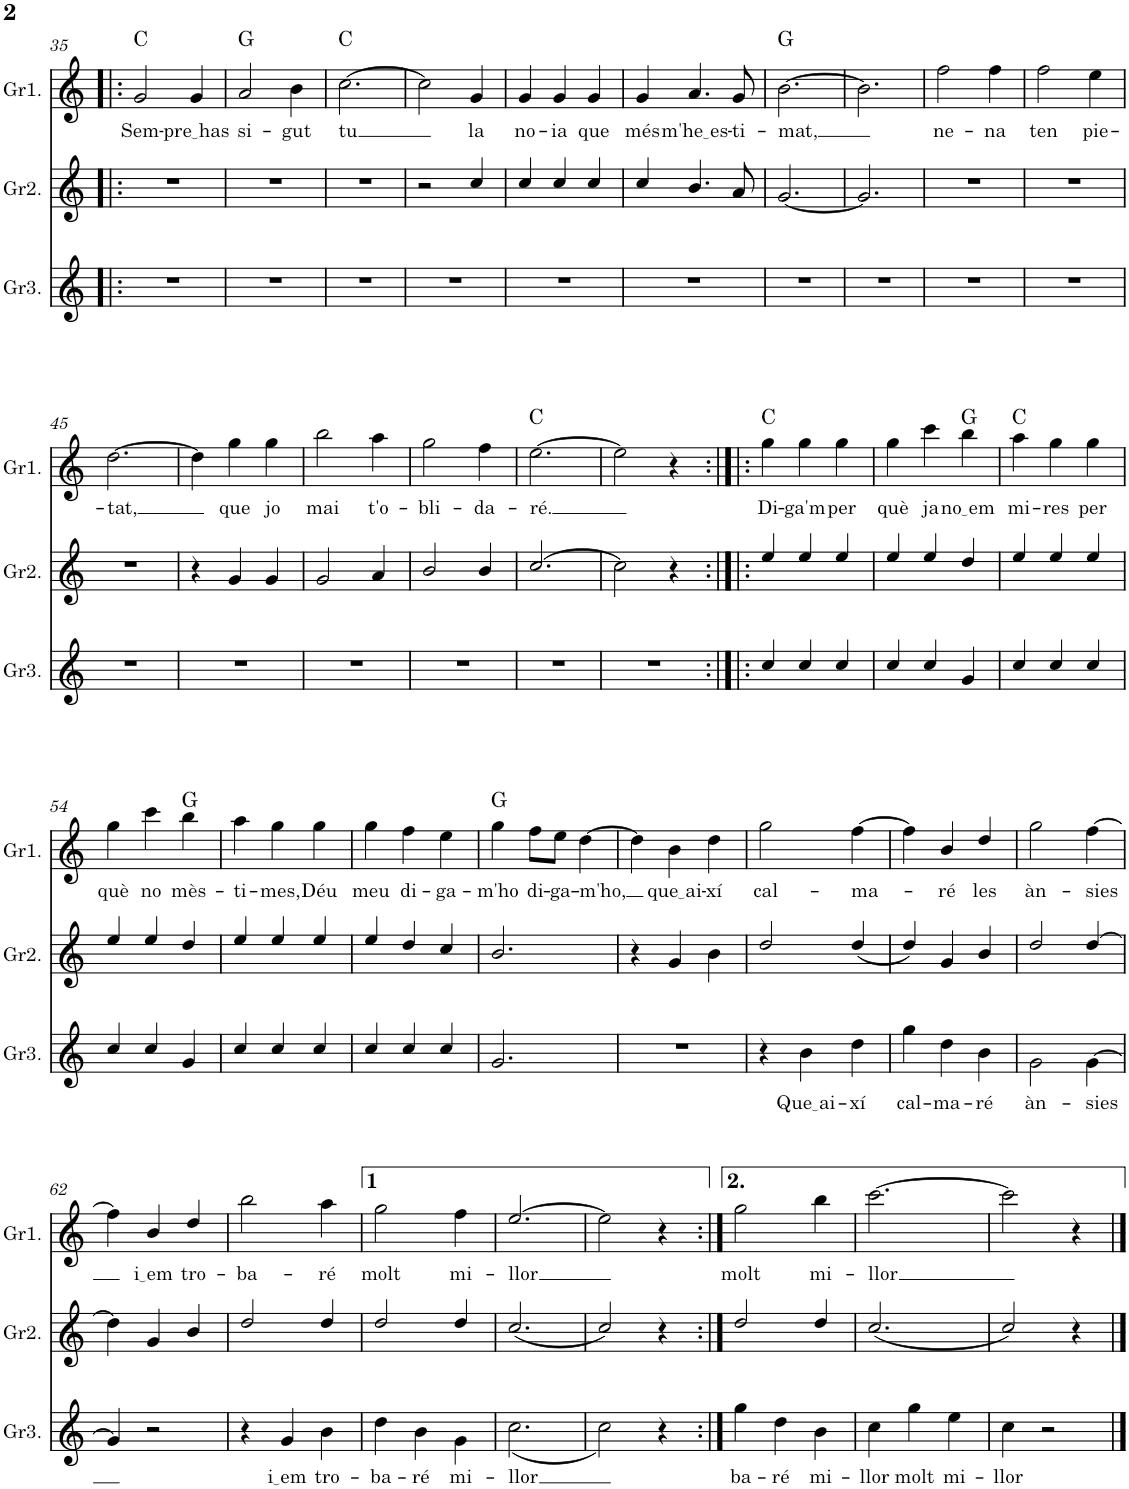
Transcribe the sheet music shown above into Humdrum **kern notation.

**kern	**text	**kern	**kern	**text	**harte
*part3	*part3	*part2	*part1	*part1	*part1
*staff3	*staff3	*staff2	*staff1	*staff1	*
*I"Gralla3	*	*I"Gralla2	*I"Gralla1	*	*
*I'Gr3.	*	*I'Gr2.	*I'Gr1.	*	*
!!LO:PB:g=z
*clefG2	*	*clefG2	*clefG2	*	*
*k[]	*	*k[]	*k[]	*	*
*M3/4	*	*M3/4	*M3/4	*	*
=35!|:	=35!|:	=35!|:	=35!|:	=35!|:	=35!|:
!	!	!	!	!LO:LY:b	!
2.r	.	2.r	2g/	Sem-	C:maj
!	!	!	!	!LO:LY:b	!
.	.	.	4g/	pre has	.
=36	=36	=36	=36	=36	=36
!	!	!	!	!LO:LY:b	!
2.r	.	2.r	2a/	si-	G:maj
!	!	!	!	!LO:LY:b	!
.	.	.	4b\	-gut	.
=37	=37	=37	=37	=37	=37
!	!	!	!	!LO:LY:b	!
2.r	.	2.r	[2.cc\	tu	C:maj
=38	=38	=38	=38	=38	=38
2.r	.	2r	2cc\]	.	.
!	!	!	!	!LO:LY:b	!
.	.	4cc/	4g/	la	.
=39	=39	=39	=39	=39	=39
!	!	!	!	!LO:LY:b	!
2.r	.	4cc/	4g/	no-	.
!	!	!	!	!LO:LY:b	!
.	.	4cc/	4g/	-ia	.
!	!	!	!	!LO:LY:b	!
.	.	4cc/	4g/	que	.
=40	=40	=40	=40	=40	=40
!	!	!	!	!LO:LY:b	!
2.r	.	4cc/	4g/	més	.
!	!	!	!	!LO:LY:b	!
.	.	4.b/	4.a/	m'he es	.
!	!	!	!	!LO:LY:b	!
.	.	8a/	8g/	-ti-	.
=41	=41	=41	=41	=41	=41
!	!	!	!	!LO:LY:b	!
2.r	.	[2.g/	[2.b\	-mat,	G:maj
=42	=42	=42	=42	=42	=42
2.r	.	2.g/]	2.b\]	.	.
=43	=43	=43	=43	=43	=43
!	!	!	!	!LO:LY:b	!
2.r	.	2.r	2ff\	ne-	.
!	!	!	!	!LO:LY:b	!
.	.	.	4ff\	-na	.
=44	=44	=44	=44	=44	=44
!	!	!	!	!LO:LY:b	!
2.r	.	2.r	2ff\	ten	.
!	!	!	!	!LO:LY:b	!
.	.	.	4ee\	pie-	.
!!LO:LB:g=z
=45	=45	=45	=45	=45	=45
!	!	!	!	!LO:LY:b	!
2.r	.	2.r	[2.dd\	-tat,	.
=46	=46	=46	=46	=46	=46
2.r	.	4r	4dd\]	.	.
!	!	!	!	!LO:LY:b	!
.	.	4g/	4gg\	que	.
!	!	!	!	!LO:LY:b	!
.	.	4g/	4gg\	jo	.
=47	=47	=47	=47	=47	=47
!	!	!	!	!LO:LY:b	!
2.r	.	2g/	2bb\	mai	.
!	!	!	!	!LO:LY:b	!
.	.	4a/	4aa\	t'o-	.
=48	=48	=48	=48	=48	=48
!	!	!	!	!LO:LY:b	!
2.r	.	2b/	2gg\	-bli-	.
!	!	!	!	!LO:LY:b	!
.	.	4b/	4ff\	-da-	.
=49	=49	=49	=49	=49	=49
!	!	!	!	!LO:LY:b	!
2.r	.	[2.cc/	[2.ee\	-ré.	C:maj
=50	=50	=50	=50	=50	=50
2.r	.	2cc\]	2ee\]	.	.
.	.	4r	4r	.	.
=51:|!|:	=51:|!|:	=51:|!|:	=51:|!|:	=51:|!|:	=51:|!|:
!	!	!	!	!LO:LY:b	!
4cc/	.	4ee/	4gg\	Di-	C:maj
!	!	!	!	!LO:LY:b	!
4cc/	.	4ee/	4gg\	-ga'm	.
!	!	!	!	!LO:LY:b	!
4cc/	.	4ee/	4gg\	per	.
=52	=52	=52	=52	=52	=52
!	!	!	!	!LO:LY:b	!
4cc/	.	4ee/	4gg\	què	.
!	!	!	!	!LO:LY:b	!
4cc/	.	4ee/	4ccc\	ja	.
!	!	!	!	!LO:LY:b	!
4g/	.	4dd/	4bb\	no em	G:maj
=53	=53	=53	=53	=53	=53
!	!	!	!	!LO:LY:b	!
4cc/	.	4ee/	4aa\	mi-	C:maj
!	!	!	!	!LO:LY:b	!
4cc/	.	4ee/	4gg\	-res	.
!	!	!	!	!LO:LY:b	!
4cc/	.	4ee/	4gg\	per	.
!!LO:LB:g=z
=54	=54	=54	=54	=54	=54
!	!	!	!	!LO:LY:b	!
4cc/	.	4ee/	4gg\	què	.
!	!	!	!	!LO:LY:b	!
4cc/	.	4ee/	4ccc\	no	.
!	!	!	!	!LO:LY:b	!
4g/	.	4dd/	4bb\	mès-	G:maj
=55	=55	=55	=55	=55	=55
!	!	!	!	!LO:LY:b	!
4cc/	.	4ee/	4aa\	-ti-	.
!	!	!	!	!LO:LY:b	!
4cc/	.	4ee/	4gg\	-mes,	.
!	!	!	!	!LO:LY:b	!
4cc/	.	4ee/	4gg\	Déu	.
=56	=56	=56	=56	=56	=56
!	!	!	!	!LO:LY:b	!
4cc/	.	4ee/	4gg\	meu	.
!	!	!	!	!LO:LY:b	!
4cc/	.	4dd/	4ff\	di-	.
!	!	!	!	!LO:LY:b	!
4cc/	.	4cc/	4ee\	-ga-	.
=57	=57	=57	=57	=57	=57
!	!	!	!	!LO:LY:b	!
2.g/	.	2.b/	4gg\	-m'ho	G:maj
!	!	!	!	!LO:LY:b	!
.	.	.	8ff\L	di-	.
!	!	!	!	!LO:LY:b	!
.	.	.	8ee\J	-ga-	.
!	!	!	!	!LO:LY:b	!
.	.	.	[4dd\	-m'ho,	.
=58	=58	=58	=58	=58	=58
2.r	.	4r	4dd\]	.	.
!	!	!	!	!LO:LY:b	!
.	.	4g/	4b\	que ai	.
!	!	!	!	!LO:LY:b	!
.	.	4b\	4dd\	-xí	.
=59	=59	=59	=59	=59	=59
!	!	!	!	!LO:LY:b	!
4r	.	2dd/	2gg\	cal-	.
!	!LO:LY:b	!	!	!	!
4b\	Que ai	.	.	.	.
!	!LO:LY:b	!	!	!LO:LY:b	!
4dd\	-xí	(<4dd/	[4ff\	-ma-	.
=60	=60	=60	=60	=60	=60
!	!LO:LY:b	!	!	!	!
4gg\	cal-	4dd/)	4ff\]	.	.
!	!LO:LY:b	!	!	!LO:LY:b	!
4dd\	-ma-	4g/	4b/	-ré	.
!	!LO:LY:b	!	!	!LO:LY:b	!
4b\	-ré	4b/	4dd/	les	.
=61	=61	=61	=61	=61	=61
!	!LO:LY:b	!	!	!LO:LY:b	!
2g\	àn-	2dd/	2gg\	àn-	.
!	!LO:LY:b	!	!	!LO:LY:b	!
[4g\	-sies	[4dd/	[4ff\	-sies	.
!!LO:LB:g=z
=62	=62	=62	=62	=62	=62
4g/]	.	4dd\]	4ff\]	.	.
!	!	!	!	!LO:LY:b	!
2r	.	4g/	4b/	i em	.
!	!	!	!	!LO:LY:b	!
.	.	4b/	4dd/	tro-	.
=63	=63	=63	=63	=63	=63
!	!	!	!	!LO:LY:b	!
4r	.	2dd/	2bb\	-ba-	.
!	!LO:LY:b	!	!	!	!
4g/	i em	.	.	.	.
!	!LO:LY:b	!	!	!LO:LY:b	!
4b\	tro-	4dd/	4aa\	-ré	.
=64	=64	=64	=64	=64	=64
!	!LO:LY:b	!	!	!LO:LY:b	!
4dd\	-ba-	2dd/	2gg\	molt	.
!	!LO:LY:b	!	!	!	!
4b\	-ré	.	.	.	.
!	!LO:LY:b	!	!	!LO:LY:b	!
4g\	mi-	4dd/	4ff\	mi-	.
=65	=65	=65	=65	=65	=65
!	!LO:LY:b	!	!	!LO:LY:b	!
(<2.cc\	-llor	(<2.cc/	[2.ee/	-llor	.
=66	=66	=66	=66	=66	=66
2cc\)	.	2cc/)	2ee\]	.	.
4r	.	4r	4r	.	.
=67:|!	=67:|!	=67:|!	=67:|!	=67:|!	=67:|!
!	!LO:LY:b	!	!	!LO:LY:b	!
4gg\	ba-	2dd/	2gg\	molt	.
!	!LO:LY:b	!	!	!	!
4dd\	-ré	.	.	.	.
!	!LO:LY:b	!	!	!LO:LY:b	!
4b\	mi-	4dd/	4bb\	mi-	.
=68	=68	=68	=68	=68	=68
!	!LO:LY:b	!	!	!LO:LY:b	!
4cc\	-llor	(<2.cc/	[2.ccc\	-llor	.
!	!LO:LY:b	!	!	!	!
4gg\	molt	.	.	.	.
!	!LO:LY:b	!	!	!	!
4ee\	mi-	.	.	.	.
=69	=69	=69	=69	=69	=69
!	!LO:LY:b	!	!	!	!
4cc\	-llor	2cc/)	2ccc\]	.	.
2r	.	.	.	.	.
.	.	4r	4r	.	.
==	==	==	==	==	==
*-	*-	*-	*-	*-	*-
